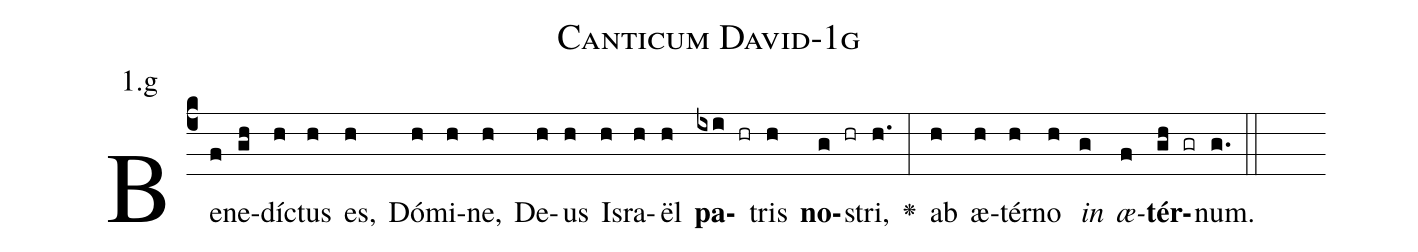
name: Canticum David-1g;
annotation: 1.g;
%%
(c4)Be(f)ne(gh)dí(h)ctus(h) es,(h) Dó(h)mi(h)ne,(h) De(h)us(h) Is(h)ra(h)ël(h) <b>pa</b>(ixi hr)tris(h) <b>no</b>(g hr)stri,(h.) <v>\greheightstar</v>(:) ab(h) æ(h)tér(h)no(h) <i>in</i>(g) <i>æ</i>(f)<b>tér</b>(gh gr)num.(g.) (::)


%E(h) u(h) o(g) u(f) a(gh) e.(g.) (::)
